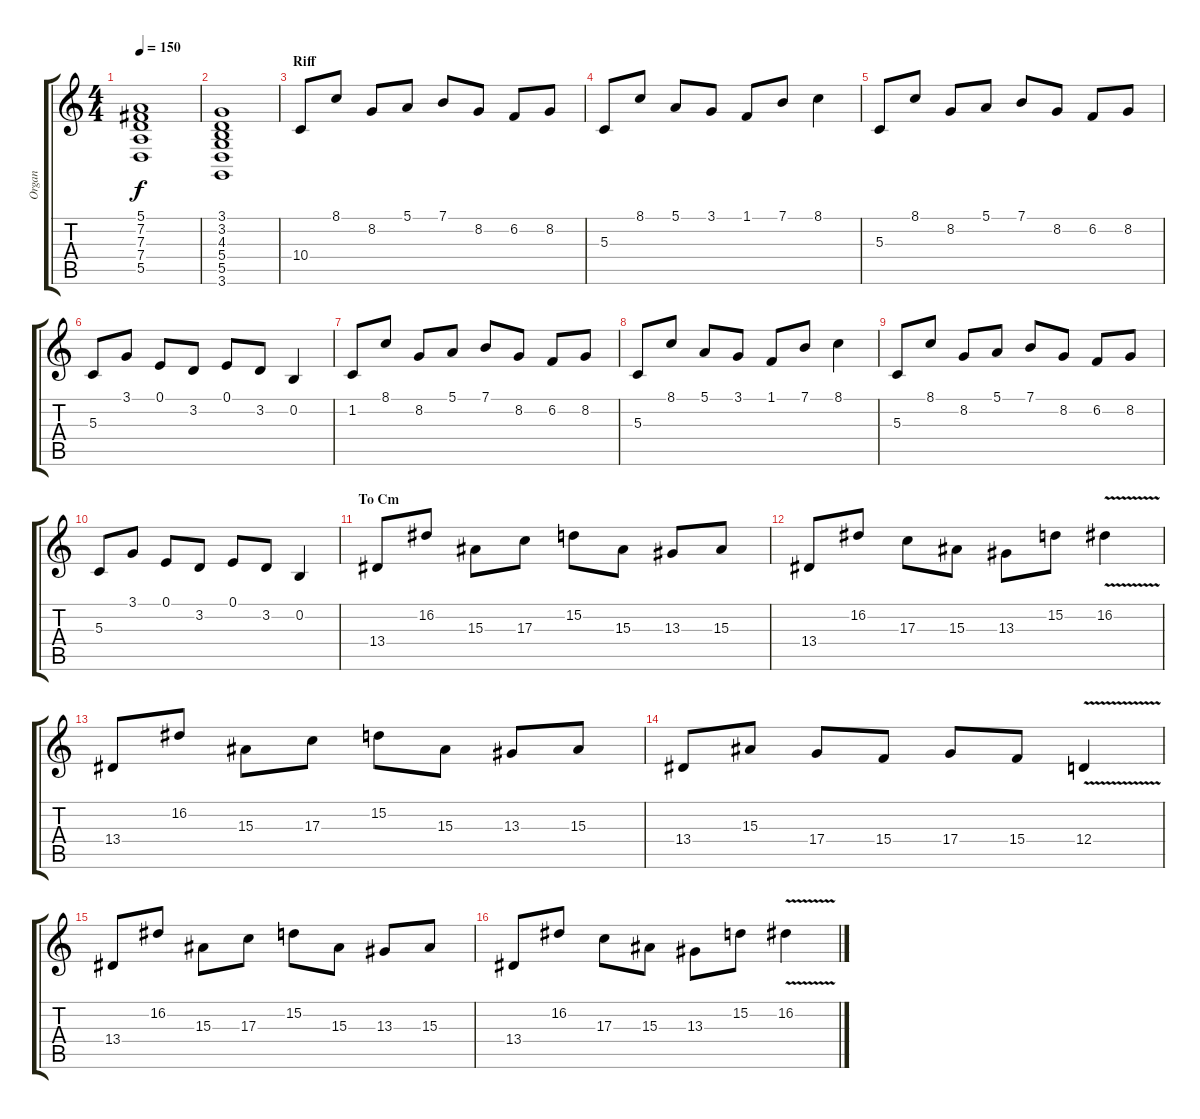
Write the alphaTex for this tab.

\track ("Organ" "Organ") {instrument rockorgan}
\staff {score tabs}
\tuning (E4 B3 G3 D3 A2 E2) {hide}
\ts (4 4)
\tempo 150
\clef g2
\ks c
(5.1 7.2 7.3 7.4 5.5).1{dy f} |
(3.1 3.2 4.3 5.4 5.5 3.6).1 |
\section ("" "Riff")
10.4.8 8.1.8 8.2.8 5.1.8 7.1.8 8.2.8 6.2.8 8.2.8 |
5.3.8 8.1.8 5.1.8 3.1.8 1.1.8 7.1.8 8.1.4 |
5.3.8 8.1.8 8.2.8 5.1.8 7.1.8 8.2.8 6.2.8 8.2.8 |
5.3.8 3.1.8 0.1.8 3.2.8 0.1.8 3.2.8 0.2.4 |
1.2.8 8.1.8 8.2.8 5.1.8 7.1.8 8.2.8 6.2.8 8.2.8 |
5.3.8 8.1.8 5.1.8 3.1.8 1.1.8 7.1.8 8.1.4 |
5.3.8 8.1.8 8.2.8 5.1.8 7.1.8 8.2.8 6.2.8 8.2.8 |
5.3.8 3.1.8 0.1.8 3.2.8 0.1.8 3.2.8 0.2.4 |
\section ("" "To Cm")
13.4.8 16.2.8 15.3.8 17.3.8 15.2.8 15.3.8 13.3.8 15.3.8 |
13.4.8 16.2.8 17.3.8 15.3.8 13.3.8 15.2.8 16.2{v}.4 |
13.4.8 16.2.8 15.3.8 17.3.8 15.2.8 15.3.8 13.3.8 15.3.8 |
13.4.8 15.3.8 17.4.8 15.4.8 17.4.8 15.4.8 12.4{v}.4 |
13.4.8 16.2.8 15.3.8 17.3.8 15.2.8 15.3.8 13.3.8 15.3.8 |
13.4.8 16.2.8 17.3.8 15.3.8 13.3.8 15.2.8 16.2{v}.4
